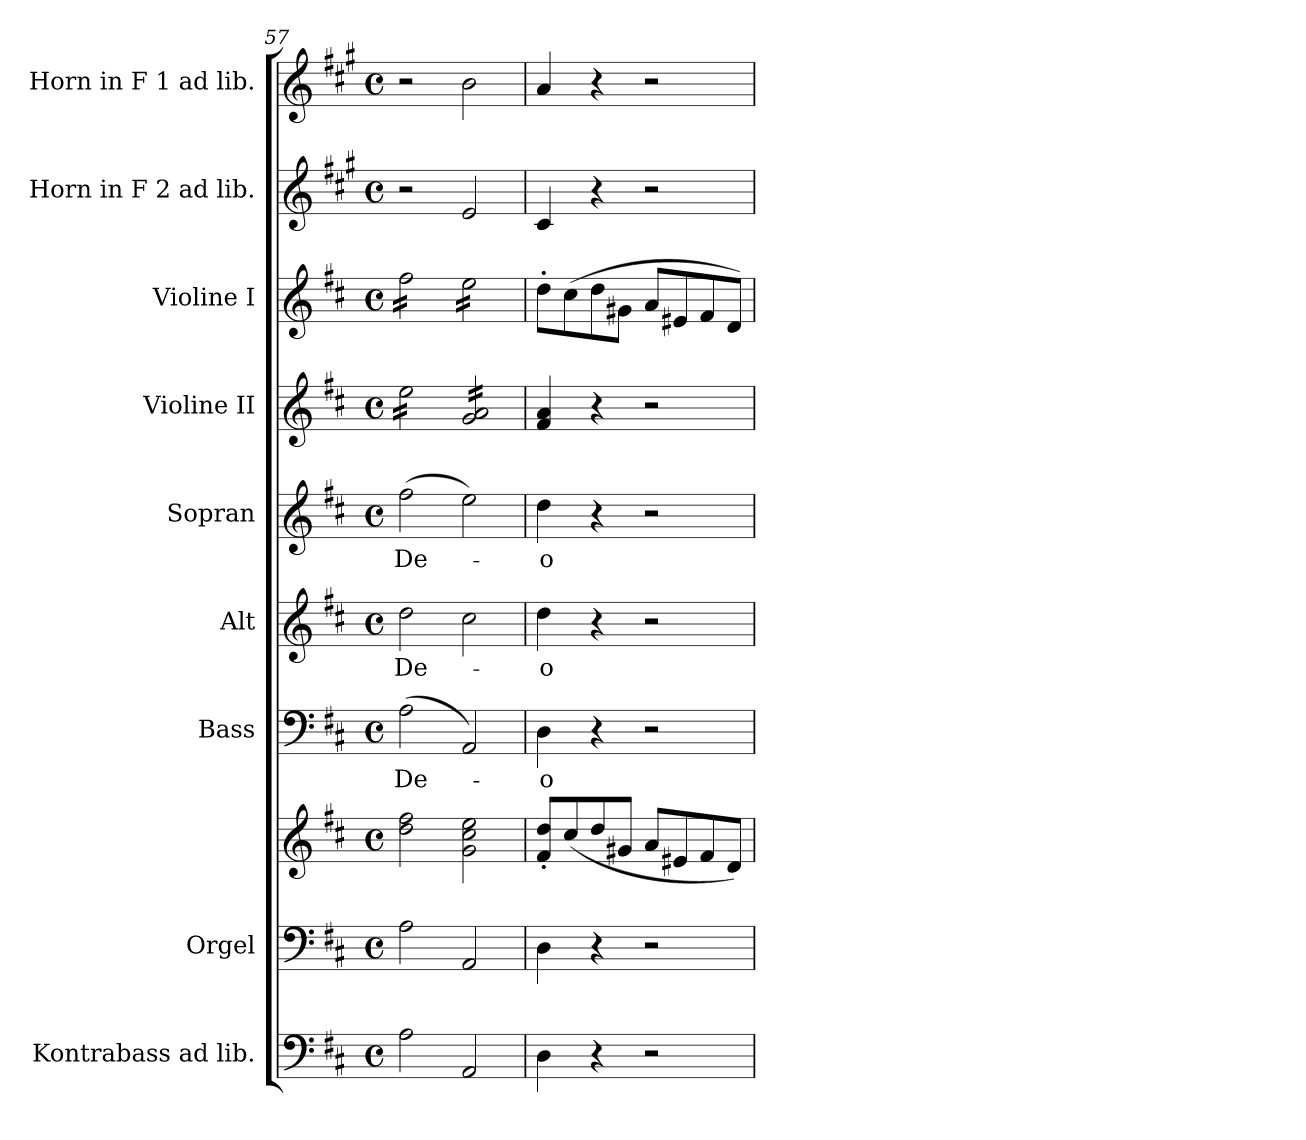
**kern	**kern	**kern	**kern	**text	**kern	**text	**kern	**text	**kern	**kern	**kern	**kern
*part9	*part8	*part8	*part7	*part7	*part6	*part6	*part5	*part5	*part4	*part3	*part2	*part1
*staff10	*staff9	*staff8	*staff7	*staff7	*staff6	*staff6	*staff5	*staff5	*staff4	*staff3	*staff2	*staff1
*I"Kontrabass ad lib.	*I"Orgel	*	*I"Bass	*	*I"Alt	*	*I"Sopran	*	*I"Violine II	*I"Violine I	*I"Horn in F 2 ad lib.	*I"Horn in F 1 ad lib.
*I'Kb.	*I'Org.	*	*I'B.	*	*I'A.	*	*I'S.	*	*I'Vl. II	*I'Vl. I	*	*
!!LO:PB:g=z
*clefF4	*clefF4	*clefG2	*clefF4	*	*clefG2	*	*clefG2	*	*clefG2	*clefG2	*clefG2	*clefG2
*ITrd7c12	*	*	*	*	*	*	*	*	*	*	*ITrd4c7	*ITrd4c7
*k[f#c#]	*k[f#c#]	*k[f#c#]	*k[f#c#]	*	*k[f#c#]	*	*k[f#c#]	*	*k[f#c#]	*k[f#c#]	*k[f#c#]	*k[f#c#]
*D:	*D:	*D:	*D:	*	*D:	*	*D:	*	*D:	*D:	*D:	*D:
*M4/4	*M4/4	*M4/4	*M4/4	*	*M4/4	*	*M4/4	*	*M4/4	*M4/4	*M4/4	*M4/4
*met(c)	*met(c)	*met(c)	*met(c)	*	*met(c)	*	*met(c)	*	*met(c)	*met(c)	*met(c)	*met(c)
=57	=57	=57	=57	=57	=57	=57	=57	=57	=57	=57	=57	=57
!	!	!	!	!LO:LY:b	!	!LO:LY:b	!	!LO:LY:b	!	!	!	!
*	*	*	*	*	*	*	*	*	*tremolo	*	*	*
*	*	*	*	*	*	*	*	*	*	*tremolo	*	*
2AA\	2A\	2dd\ 2ff#\	(>2A\	De-	2dd\	De-	(>2ff#\	De-	16ee\LL	16ff#\LL	2r	2r
.	.	.	.	.	.	.	.	.	16ee\	16ff#\	.	.
.	.	.	.	.	.	.	.	.	16ee\	16ff#\	.	.
.	.	.	.	.	.	.	.	.	16ee\	16ff#\	.	.
.	.	.	.	.	.	.	.	.	16ee\	16ff#\	.	.
.	.	.	.	.	.	.	.	.	16ee\	16ff#\	.	.
.	.	.	.	.	.	.	.	.	16ee\	16ff#\	.	.
.	.	.	.	.	.	.	.	.	16ee\JJ	16ff#\JJ	.	.
2AAA/	2AA/	2g\ 2cc#\ 2ee\	2AA/)	.	2cc#\	.	2ee\)	.	16g/ 16a/LL	16ee\LL	2A/	2e\
.	.	.	.	.	.	.	.	.	16g/ 16a/	16ee\	.	.
.	.	.	.	.	.	.	.	.	16g/ 16a/	16ee\	.	.
.	.	.	.	.	.	.	.	.	16g/ 16a/	16ee\	.	.
.	.	.	.	.	.	.	.	.	16g/ 16a/	16ee\	.	.
.	.	.	.	.	.	.	.	.	16g/ 16a/	16ee\	.	.
.	.	.	.	.	.	.	.	.	16g/ 16a/	16ee\	.	.
.	.	.	.	.	.	.	.	.	16g/ 16a/JJ	16ee\JJ	.	.
*	*	*	*	*	*	*	*	*	*	*Xtremolo	*	*
*	*	*	*	*	*	*	*	*	*Xtremolo	*	*	*
=58	=58	=58	=58	=58	=58	=58	=58	=58	=58	=58	=58	=58
!	!	!	!	!LO:LY:b	!	!LO:LY:b	!	!LO:LY:b	!	!	!	!
4DD\	4D\	8f#/'< 8dd/'<L	4D\	-o	4dd\	-o	4dd\	-o	4f#/ 4a/	8dd'>\L	4F#/	4d/
.	.	(<8cc#/	.	.	.	.	.	.	.	(>8cc#\	.	.
4r	4r	8dd/	4r	.	4r	.	4r	.	4r	8dd\	4r	4r
.	.	8g#X/J	.	.	.	.	.	.	.	8g#X\J	.	.
2r	2r	8a/L	2r	.	2r	.	2r	.	2r	8a/L	2r	2r
.	.	8e#X/	.	.	.	.	.	.	.	8e#X/	.	.
.	.	8f#/	.	.	.	.	.	.	.	8f#/	.	.
.	.	8d/J)	.	.	.	.	.	.	.	8d/J)	.	.
=	=	=	=	=	=	=	=	=	=	=	=	=
*-	*-	*-	*-	*-	*-	*-	*-	*-	*-	*-	*-	*-
